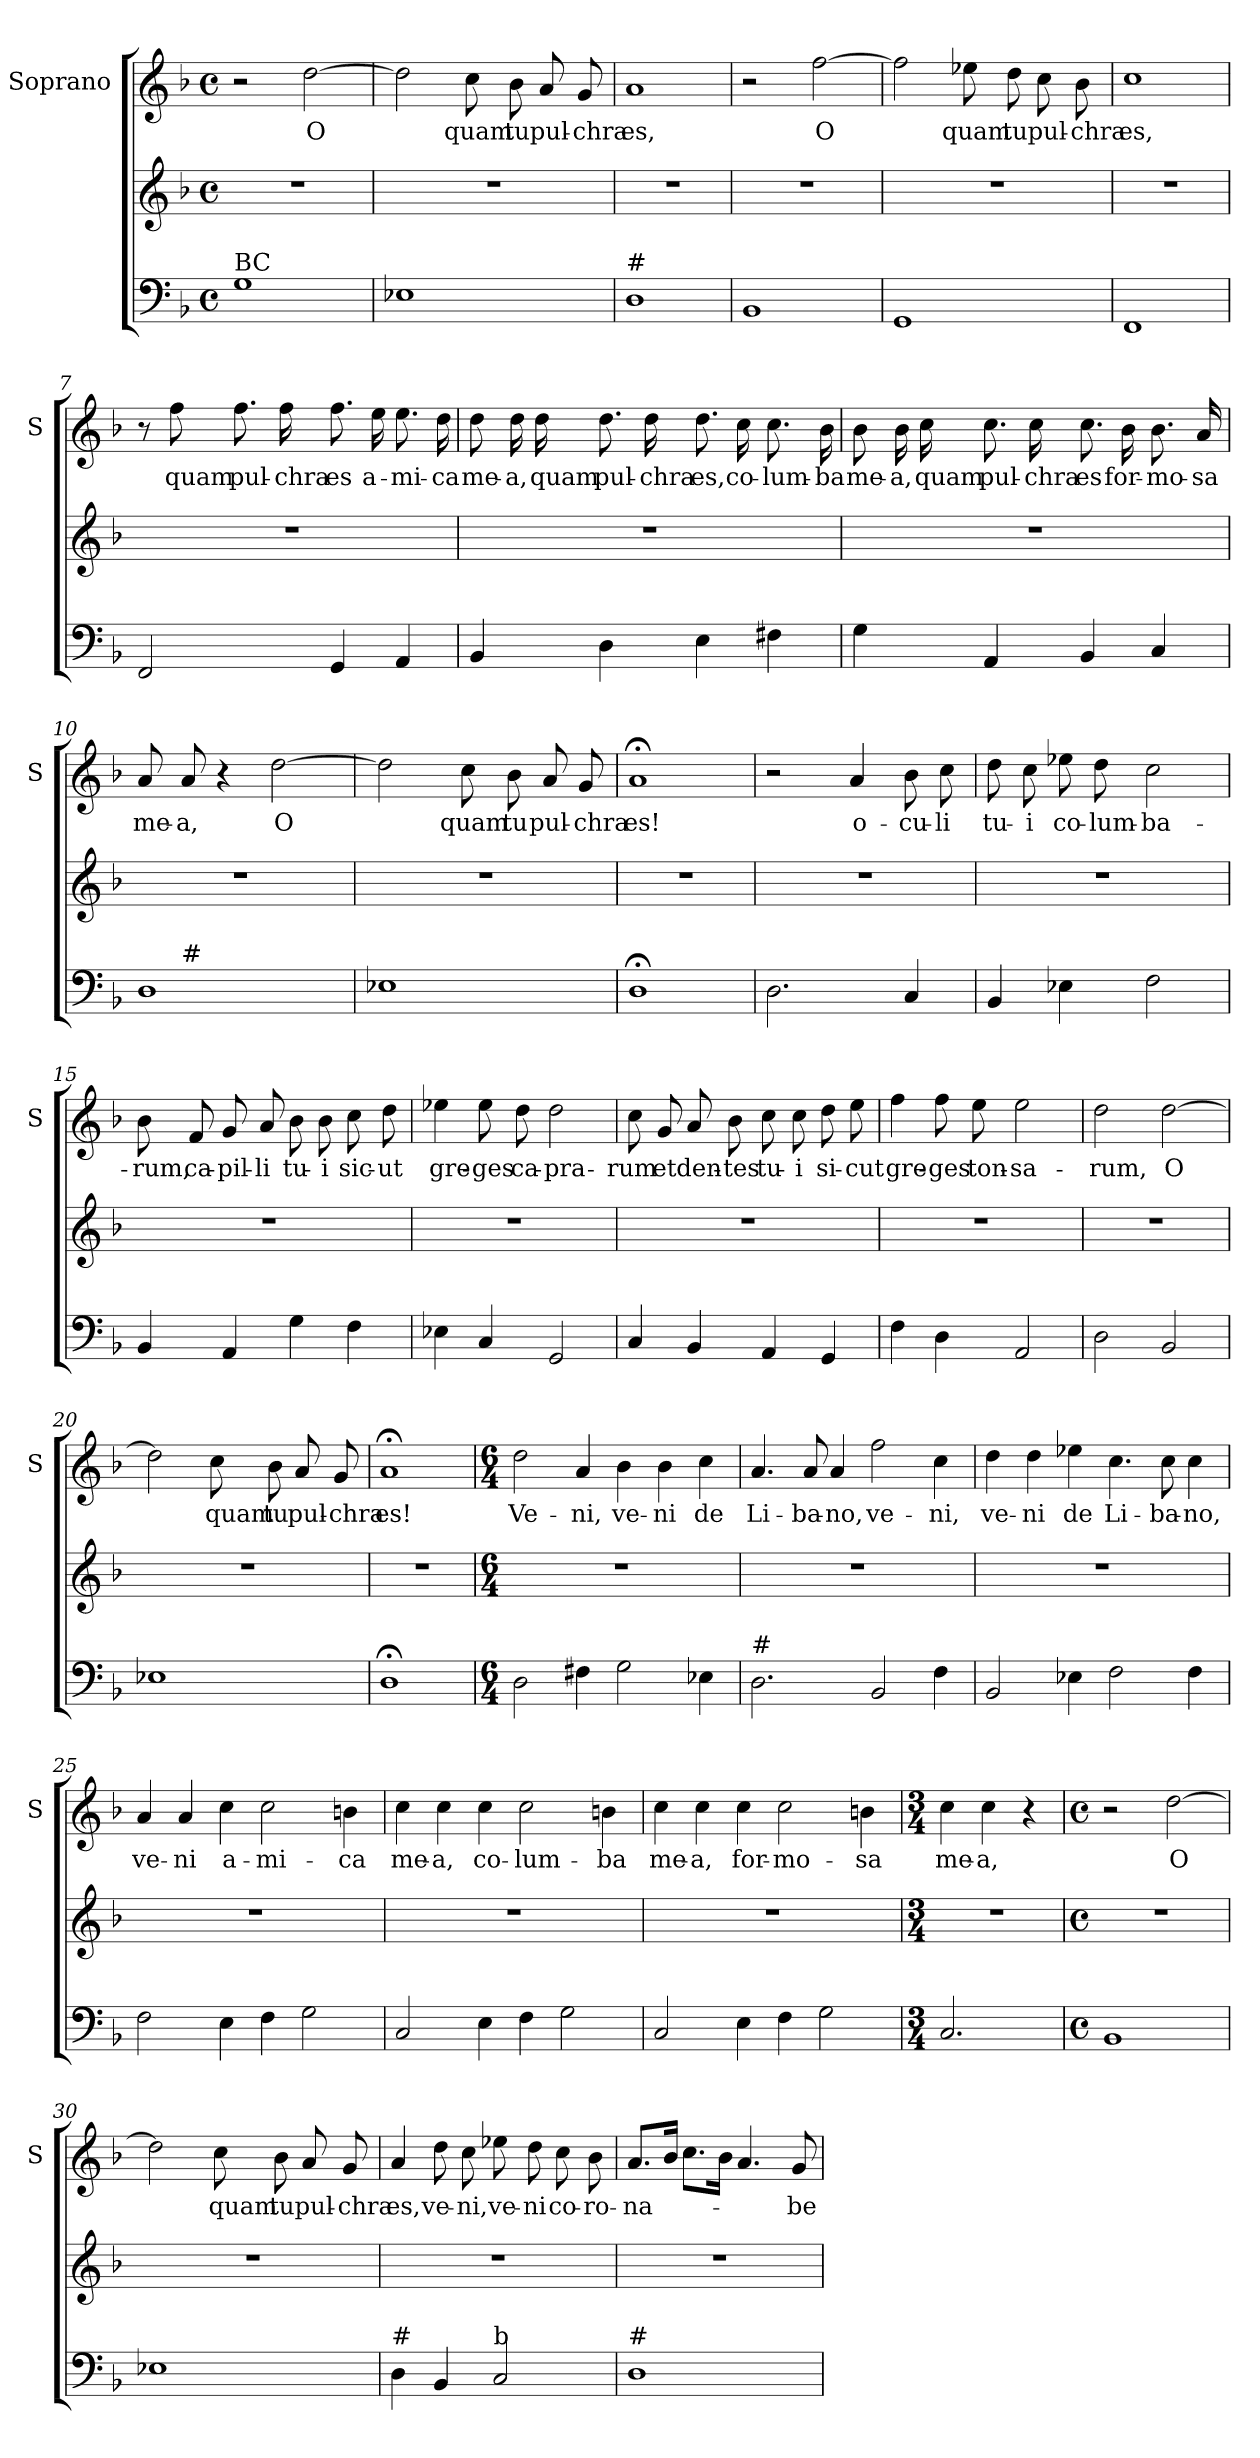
**kern	**kern	**kern	**text
*part2	*part2	*part1	*part1
*staff3	*staff2	*staff1	*staff1
*	*	*I"Soprano	*
*	*	*I'S	*
*clefF4	*clefG2	*clefG2	*
*k[b-]	*k[b-]	*k[b-]	*
*F:	*F:	*F:	*
*M4/4	*M4/4	*M4/4	*
*met(c)	*met(c)	*met(c)	*
=1	=1	=1	=1
!LO:TX:a:t=BC	!	!	!
1G	1r	2r	.
!	!	!	!LO:LY:b
.	.	[2dd\	O
=2	=2	=2	=2
1E-X	1r	2dd\]	.
!	!	!	!LO:LY:b
.	.	8cc\	quam
!	!	!	!LO:LY:b
.	.	8b-\	tu
!	!	!	!LO:LY:b
.	.	8a/	pul-
!	!	!	!LO:LY:b
.	.	8g/	-chra
=3	=3	=3	=3
!LO:TX:a:t=#	!	!	!
!	!	!	!LO:LY:b
1D	1r	1a	es,
=4	=4	=4	=4
1BB-	1r	2r	.
!	!	!	!LO:LY:b
.	.	[2ff\	O
=5	=5	=5	=5
1GG	1r	2ff\]	.
!	!	!	!LO:LY:b
.	.	8ee-X\	quam
!	!	!	!LO:LY:b
.	.	8dd\	tu
!	!	!	!LO:LY:b
.	.	8cc\	pul-
!	!	!	!LO:LY:b
.	.	8b-\	-chra
!!LO:LB:g=z
=6	=6	=6	=6
!	!	!	!LO:LY:b
1FF	1r	1cc	es,
=7	=7	=7	=7
2FF/	1r	8r	.
!	!	!	!LO:LY:b
.	.	8ff\	quam
!	!	!	!LO:LY:b
.	.	8.ff\	pul-
!	!	!	!LO:LY:b
.	.	16ff\	-chra
!	!	!	!LO:LY:b
4GG/	.	8.ff\	es
!	!	!	!LO:LY:b
.	.	16ee\	a-
!	!	!	!LO:LY:b
4AA/	.	8.ee\	-mi-
!	!	!	!LO:LY:b
.	.	16dd\	-ca
=8	=8	=8	=8
!	!	!	!LO:LY:b
4BB-/	1r	8dd\	me-
!	!	!	!LO:LY:b
.	.	16dd\	-a,
!	!	!	!LO:LY:b
.	.	16dd\	quam
!	!	!	!LO:LY:b
4D\	.	8.dd\	pul-
!	!	!	!LO:LY:b
.	.	16dd\	-chra
!	!	!	!LO:LY:b
4E\	.	8.dd\	es,
!	!	!	!LO:LY:b
.	.	16cc\	co-
!	!	!	!LO:LY:b
4F#X\	.	8.cc\	-lum-
!	!	!	!LO:LY:b
.	.	16b-\	-ba
!!LO:LB:g=z
=9	=9	=9	=9
!	!	!	!LO:LY:b
4G\	1r	8b-\	me-
!	!	!	!LO:LY:b
.	.	16b-\	-a,
!	!	!	!LO:LY:b
.	.	16cc\	quam
!	!	!	!LO:LY:b
4AA/	.	8.cc\	pul-
!	!	!	!LO:LY:b
.	.	16cc\	-chra
!	!	!	!LO:LY:b
4BB-/	.	8.cc\	es
!	!	!	!LO:LY:b
.	.	16b-\	for-
!	!	!	!LO:LY:b
4C/	.	8.b-\	-mo-
!	!	!	!LO:LY:b
.	.	16a/	-sa
=10	=10	=10	=10
!	!	!	!LO:LY:b
*^	*	*	*
1D	8ryy	1r	8a/	me-
!	!LO:TX:a:t=#	!	!	!
!	!	!	!	!LO:LY:b
.	2..ryy	.	8a/	-a,
.	.	.	4r	.
!	!	!	!	!LO:LY:b
.	.	.	[2dd\	O
*v	*v	*	*	*
=11	=11	=11	=11
1E-X	1r	2dd\]	.
!	!	!	!LO:LY:b
.	.	8cc\	quam
!	!	!	!LO:LY:b
.	.	8b-\	tu
!	!	!	!LO:LY:b
.	.	8a/	pul-
!	!	!	!LO:LY:b
.	.	8g/	-chra
=12	=12	=12	=12
!	!	!	!LO:LY:b
1D;<	1r	1a;<	es!
!!LO:PB:g=z
=13	=13	=13	=13
2.D\	1r	2r	.
!	!	!	!LO:LY:b
.	.	4a/	o-
!	!	!	!LO:LY:b
4C/	.	8b-\	-cu-
!	!	!	!LO:LY:b
.	.	8cc\	-li
=14	=14	=14	=14
!	!	!	!LO:LY:b
4BB-/	1r	8dd\	tu-
!	!	!	!LO:LY:b
.	.	8cc\	-i
!	!	!	!LO:LY:b
4E-X\	.	8ee-X\	co-
!	!	!	!LO:LY:b
.	.	8dd\	-lum-
!	!	!	!LO:LY:b
2F\	.	2cc\	-ba-
=15	=15	=15	=15
!	!	!	!LO:LY:b
4BB-/	1r	8b-\	-rum,
!	!	!	!LO:LY:b
.	.	8f/	ca-
!	!	!	!LO:LY:b
4AA/	.	8g/	-pil-
!	!	!	!LO:LY:b
.	.	8a/	-li
!	!	!	!LO:LY:b
4G\	.	8b-\	tu-
!	!	!	!LO:LY:b
.	.	8b-\	-i
!	!	!	!LO:LY:b
4F\	.	8cc\	sic-
!	!	!	!LO:LY:b
.	.	8dd\	-ut
=16	=16	=16	=16
!	!	!	!LO:LY:b
4E-X\	1r	4ee-X\	gre-
!	!	!	!LO:LY:b
4C/	.	8ee-\	-ges
!	!	!	!LO:LY:b
.	.	8dd\	ca-
!	!	!	!LO:LY:b
2GG/	.	2dd\	-pra-
!!LO:LB:g=z
=17	=17	=17	=17
!	!	!	!LO:LY:b
4C/	1r	8cc\	-rum
!	!	!	!LO:LY:b
.	.	8g/	et
!	!	!	!LO:LY:b
4BB-/	.	8a/	den-
!	!	!	!LO:LY:b
.	.	8b-\	-tes
!	!	!	!LO:LY:b
4AA/	.	8cc\	tu-
!	!	!	!LO:LY:b
.	.	8cc\	-i
!	!	!	!LO:LY:b
4GG/	.	8dd\	si-
!	!	!	!LO:LY:b
.	.	8ee\	-cut
=18	=18	=18	=18
!	!	!	!LO:LY:b
4F\	1r	4ff\	gre-
!	!	!	!LO:LY:b
4D\	.	8ff\	-ges
!	!	!	!LO:LY:b
.	.	8ee\	ton-
!	!	!	!LO:LY:b
2AA/	.	2ee\	-sa-
=19	=19	=19	=19
!	!	!	!LO:LY:b
2D\	1r	2dd\	-rum,
!	!	!	!LO:LY:b
2BB-/	.	[2dd\	O
!!LO:LB:g=z
=20	=20	=20	=20
1E-X	1r	2dd\]	.
!	!	!	!LO:LY:b
.	.	8cc\	quam
!	!	!	!LO:LY:b
.	.	8b-\	tu
!	!	!	!LO:LY:b
.	.	8a/	pul-
!	!	!	!LO:LY:b
.	.	8g/	-chra
=21	=21	=21	=21
!	!	!	!LO:LY:b
1D;<	1r	1a;<	es!
=22	=22	=22	=22
*M6/4	*M6/4	*M6/4	*
!	!	!	!LO:LY:b
2D\	1.r	2dd\	Ve-
!	!	!	!LO:LY:b
4F#X\	.	4a/	-ni,
!	!	!	!LO:LY:b
2G\	.	4b-\	ve-
!	!	!	!LO:LY:b
.	.	4b-\	-ni
!	!	!	!LO:LY:b
4E-X\	.	4cc\	de
=23	=23	=23	=23
!LO:TX:a:t=#	!	!	!
!	!	!	!LO:LY:b
2.D\	1.r	4.a/	Li-
!	!	!	!LO:LY:b
.	.	8a/	-ba-
!	!	!	!LO:LY:b
.	.	4a/	-no,
!	!	!	!LO:LY:b
2BB-/	.	2ff\	ve-
!	!	!	!LO:LY:b
4F\	.	4cc\	-ni,
!!LO:LB:g=z
=24	=24	=24	=24
!	!	!	!LO:LY:b
2BB-/	1.r	4dd\	ve-
!	!	!	!LO:LY:b
.	.	4dd\	-ni
!	!	!	!LO:LY:b
4E-X\	.	4ee-X\	de
!	!	!	!LO:LY:b
2F\	.	4.cc\	Li-
!	!	!	!LO:LY:b
.	.	8cc\	-ba-
!	!	!	!LO:LY:b
4F\	.	4cc\	-no,
=25	=25	=25	=25
!	!	!	!LO:LY:b
2F\	1.r	4a/	ve-
!	!	!	!LO:LY:b
.	.	4a/	-ni
!	!	!	!LO:LY:b
4E\	.	4cc\	a-
!	!	!	!LO:LY:b
4F\	.	2cc\	-mi-
2G\	.	.	.
!	!	!	!LO:LY:b
.	.	4bn\	-ca
=26	=26	=26	=26
!	!	!	!LO:LY:b
2C/	1.r	4cc\	me-
!	!	!	!LO:LY:b
.	.	4cc\	-a,
!	!	!	!LO:LY:b
4E\	.	4cc\	co-
!	!	!	!LO:LY:b
4F\	.	2cc\	-lum-
2G\	.	.	.
!	!	!	!LO:LY:b
.	.	4bn\	-ba
=27	=27	=27	=27
!	!	!	!LO:LY:b
2C/	1.r	4cc\	me-
!	!	!	!LO:LY:b
.	.	4cc\	-a,
!	!	!	!LO:LY:b
4E\	.	4cc\	for-
!	!	!	!LO:LY:b
4F\	.	2cc\	-mo-
2G\	.	.	.
!	!	!	!LO:LY:b
.	.	4bn\	-sa
!!LO:PB:g=z
=28	=28	=28	=28
*M3/4	*M3/4	*M3/4	*
!	!	!	!LO:LY:b
2.C/	2.r	4cc\	me-
!	!	!	!LO:LY:b
.	.	4cc\	-a,
.	.	4r	.
=29	=29	=29	=29
*M4/4	*M4/4	*M4/4	*
*met(c)	*met(c)	*met(c)	*
1BB-	1r	2r	.
!	!	!	!LO:LY:b
.	.	[2dd\	O
=30	=30	=30	=30
1E-X	1r	2dd\]	.
!	!	!	!LO:LY:b
.	.	8cc\	quam
!	!	!	!LO:LY:b
.	.	8b-\	tu
!	!	!	!LO:LY:b
.	.	8a/	pul-
!	!	!	!LO:LY:b
.	.	8g/	-chra
=31	=31	=31	=31
!LO:TX:a:t=#	!	!	!
!	!	!	!LO:LY:b
4D\	1r	4a/	es,
!	!	!	!LO:LY:b
4BB-/	.	8dd\	ve-
!	!	!	!LO:LY:b
.	.	8cc\	-ni,
!LO:TX:a:t=b	!	!	!
!	!	!	!LO:LY:b
2C/	.	8ee-X\	ve-
!	!	!	!LO:LY:b
.	.	8dd\	-ni
!	!	!	!LO:LY:b
.	.	8cc\	co-
!	!	!	!LO:LY:b
.	.	8b-\	-ro-
!!LO:LB:g=z
=32	=32	=32	=32
!LO:TX:a:t=#	!	!	!
!	!	!	!LO:LY:b
1D	1r	8.a/L	-na-
.	.	16b-/Jk	.
.	.	8.cc\L	.
.	.	16b-\Jk	.
.	.	4.a/	.
!	!	!	!LO:LY:b
.	.	8g/	-be-
=	=	=	=
*-	*-	*-	*-
